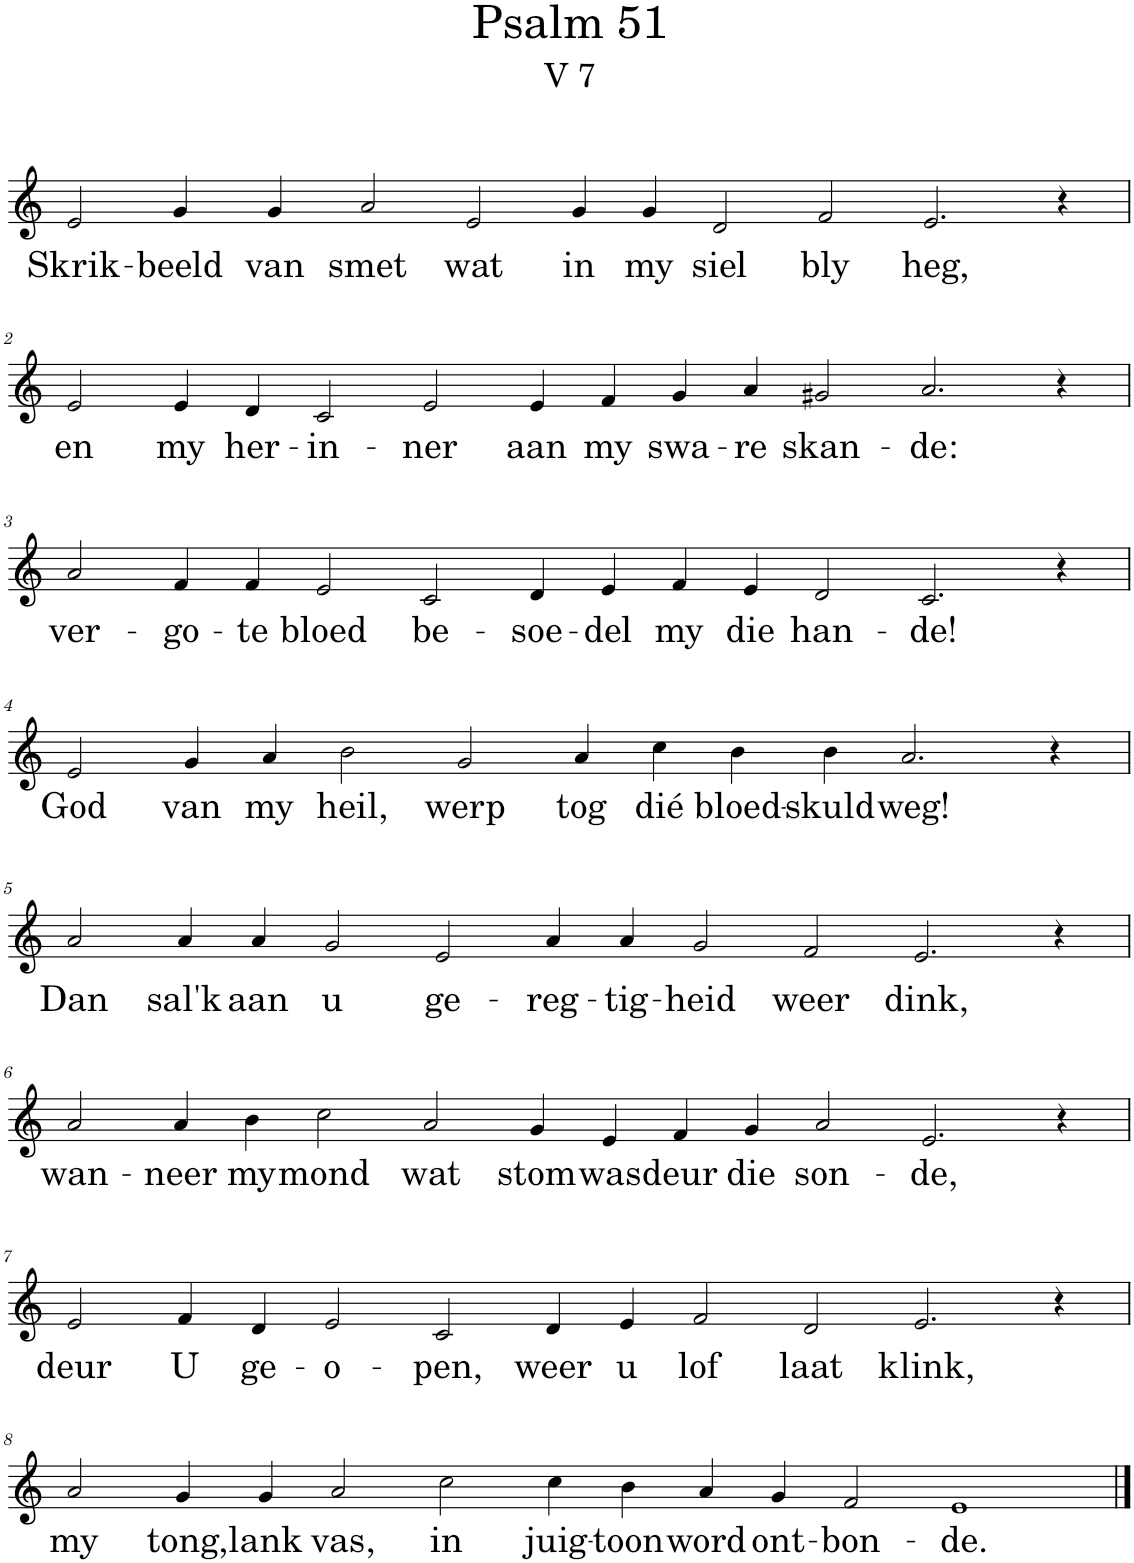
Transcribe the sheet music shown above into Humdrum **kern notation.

**kern	**text
*part1	*part1
*staff1	*staff1
*I"Pipe Organ	*
*I'Org.	*
*clefG2	*
*k[]	*
*M18/4	*
=1	=1
!	!LO:LY:b
2e/	Skrik-
!	!LO:LY:b
4g/	-beeld
!	!LO:LY:b
4g/	van
!	!LO:LY:b
2a/	smet
!	!LO:LY:b
2e/	wat
!	!LO:LY:b
4g/	in
!	!LO:LY:b
4g/	my
!	!LO:LY:b
2d/	siel
!	!LO:LY:b
2f/	bly
!	!LO:LY:b
2.e/	heg,
4r	.
!!LO:LB:g=z
=2	=2
!	!LO:LY:b
2e/	en
!	!LO:LY:b
4e/	my
!	!LO:LY:b
4d/	her-
!	!LO:LY:b
2c/	-in-
!	!LO:LY:b
2e/	-ner
!	!LO:LY:b
4e/	aan
!	!LO:LY:b
4f/	my
!	!LO:LY:b
4g/	swa-
!	!LO:LY:b
4a/	-re
!	!LO:LY:b
2g#X/	skan-
!	!LO:LY:b
2.a/	-de:
4r	.
!!LO:LB:g=z
=3	=3
!	!LO:LY:b
2a/	ver-
!	!LO:LY:b
4f/	-go-
!	!LO:LY:b
4f/	-te
!	!LO:LY:b
2e/	bloed
!	!LO:LY:b
2c/	be-
!	!LO:LY:b
4d/	-soe-
!	!LO:LY:b
4e/	-del
!	!LO:LY:b
4f/	my
!	!LO:LY:b
4e/	die
!	!LO:LY:b
2d/	han-
!	!LO:LY:b
2.c/	-de!
4r	.
!!LO:LB:g=z
=4	=4
*M16/4	*
!	!LO:LY:b
2e/	God
!	!LO:LY:b
4g/	van
!	!LO:LY:b
4a/	my
!	!LO:LY:b
2b\	heil,
!	!LO:LY:b
2g/	werp
!	!LO:LY:b
4a/	tog
!	!LO:LY:b
4cc\	dié
!	!LO:LY:b
4b\	bloed-
!	!LO:LY:b
4b\	-skuld
!	!LO:LY:b
2.a/	weg!
4r	.
!!LO:LB:g=z
=5	=5
*M18/4	*
!	!LO:LY:b
2a/	Dan
!	!LO:LY:b
4a/	sal'k
!	!LO:LY:b
4a/	aan
!	!LO:LY:b
2g/	u
!	!LO:LY:b
2e/	ge-
!	!LO:LY:b
4a/	-reg-
!	!LO:LY:b
4a/	-tig-
!	!LO:LY:b
2g/	-heid
!	!LO:LY:b
2f/	weer
!	!LO:LY:b
2.e/	dink,
4r	.
!!LO:LB:g=z
=6	=6
!	!LO:LY:b
2a/	wan-
!	!LO:LY:b
4a/	-neer
!	!LO:LY:b
4b\	my
!	!LO:LY:b
2cc\	mond
!	!LO:LY:b
2a/	wat
!	!LO:LY:b
4g/	stom
!	!LO:LY:b
4e/	was
!	!LO:LY:b
4f/	deur
!	!LO:LY:b
4g/	die
!	!LO:LY:b
2a/	son-
!	!LO:LY:b
2.e/	-de,
4r	.
!!LO:LB:g=z
=7	=7
!	!LO:LY:b
2e/	deur
!	!LO:LY:b
4f/	U
!	!LO:LY:b
4d/	ge-
!	!LO:LY:b
2e/	-o-
!	!LO:LY:b
2c/	-pen,
!	!LO:LY:b
4d/	weer
!	!LO:LY:b
4e/	u
!	!LO:LY:b
2f/	lof
!	!LO:LY:b
2d/	laat
!	!LO:LY:b
2.e/	klink,
4r	.
!!LO:LB:g=z
=8	=8
!	!LO:LY:b
2a/	my
!	!LO:LY:b
4g/	tong,
!	!LO:LY:b
4g/	lank
!	!LO:LY:b
2a/	vas,
!	!LO:LY:b
2cc\	in
!	!LO:LY:b
4cc\	juig-
!	!LO:LY:b
4b\	-toon
!	!LO:LY:b
4a/	word
!	!LO:LY:b
4g/	ont-
!	!LO:LY:b
2f/	-bon-
!	!LO:LY:b
1e	-de.
==	==
*-	*-
